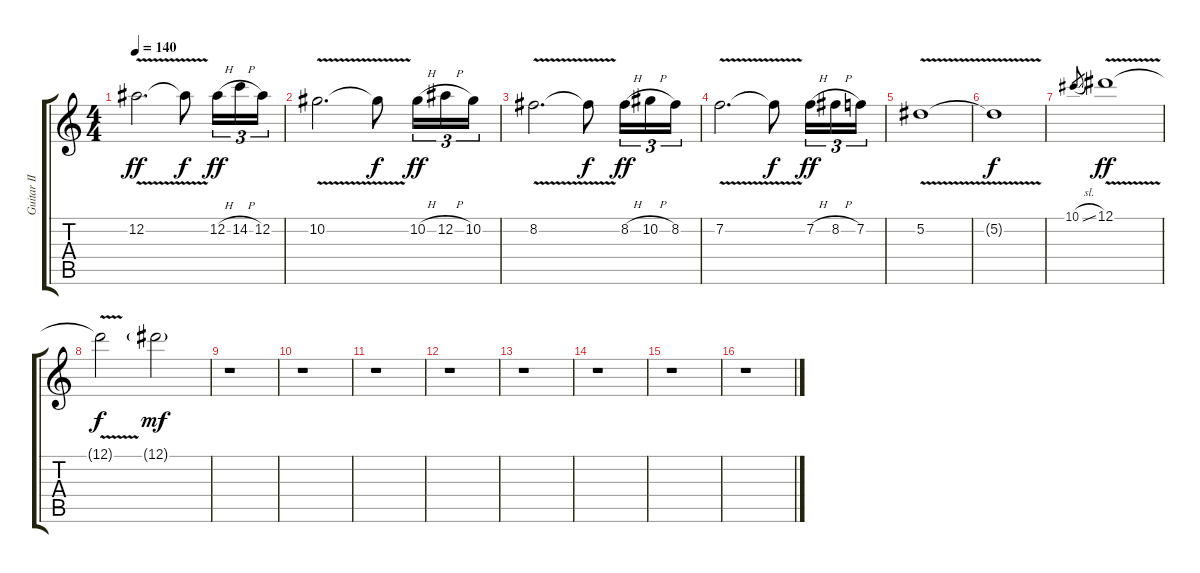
\track ("Guitar II" "Guitar II") {instrument distortionguitar}
\staff {score tabs}
\tuning (Eb4 Bb3 Gb3 Db3 Ab2 Eb2) {hide}
\ts (4 4)
\tempo 140
\clef g2
\ks c
12.2{v}.2{d dy ff} 12.2{t}.8{dy f} 12.2{h}.16{tu (3 2) dy ff} 14.2{h}.16{tu (3 2)} 12.2.16{tu (3 2)} |
10.2{v}.2{d} 10.2{t}.8{dy f} 10.2{h}.16{tu (3 2) dy ff} 12.2{h}.16{tu (3 2)} 10.2.16{tu (3 2)} |
8.2{v}.2{d} 8.2{t}.8{dy f} 8.2{h}.16{tu (3 2) dy ff} 10.2{h}.16{tu (3 2)} 8.2.16{tu (3 2)} |
7.2{v}.2{d} 7.2{t}.8{dy f} 7.2{h}.16{tu (3 2) dy ff} 8.2{h}.16{tu (3 2)} 7.2.16{tu (3 2)} |
5.2{v}.1 |
5.2{t}.1{dy f} |
10.1{sl}.8{gr} 12.1{v}.1{dy ff} |
12.1{t}.2{dy f} 12.1{g}.2{dy mf} |
r.1 |
r.1 |
r.1 |
r.1 |
r.1 |
r.1 |
r.1 |
r.1
